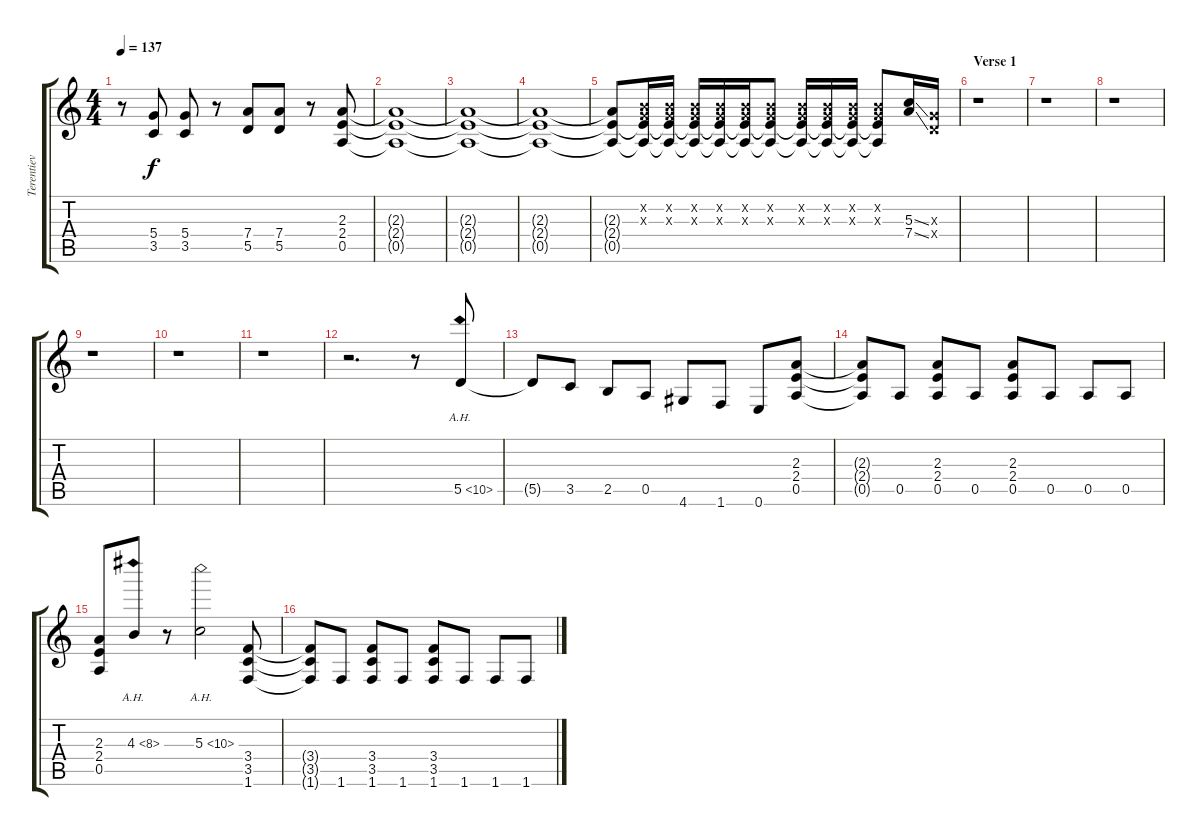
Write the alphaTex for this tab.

\track ("Terentiev" "Terentiev") {instrument overdrivenguitar}
\staff {score tabs}
\tuning (E4 B3 G3 D3 A2 E2) {hide}
\ts (4 4)
\tempo 137
\clef g2
\ks c
r.8{dy f} (5.4 3.5).8 (5.4 3.5).8 r.8 (7.4 5.5).8 (7.4 5.5).8 r.8 (2.3 2.4 0.5).8 |
(2.3{t} 2.4{t} 0.5{t}).1 |
(2.3{t} 2.4{t} 0.5{t}).1 |
(2.3{t} 2.4{t} 0.5{t}).1 |
(2.3{t} 2.4{t} 0.5{t}).8 (0.2{x} 0.3{x} 2.4{t} 0.5{t}).16 (0.2{x} 0.3{x} 2.4{t} 0.5{t}).16 (0.2{x} 0.3{x} 2.4{t} 0.5{t}).16 (0.2{x} 0.3{x} 2.4{t} 0.5{t}).16 (0.2{x} 0.3{x} 2.4{t} 0.5{t}).16 (0.2{x} 0.3{x} 2.4{t} 0.5{t}).8 (0.2{x} 0.3{x} 2.4{t} 0.5{t}).16 (0.2{x} 0.3{x} 2.4{t} 0.5{t}).16 (0.2{x} 0.3{x} 2.4{t} 0.5{t}).16 (0.2{x} 0.3{x} 2.4{t} 0.5{t}).8 (5.3{ss} 7.4{ss}).16 (0.3{x} 0.4{x}).16 |
\section ("" "Verse 1")
r.1 |
r.1 |
r.1 |
r.1 |
r.1 |
r.1 |
r.2{d} r.8 5.5{ah 5}.8 |
5.5{t}.8 3.5.8 2.5.8 0.5.8 4.6.8 1.6.8 0.6.8 (2.3 2.4 0.5).8 |
(2.3{t} 2.4{t} 0.5{t}).8 0.5.8 (2.3 2.4 0.5).8 0.5.8 (2.3 2.4 0.5).8 0.5.8 0.5.8 0.5.8 |
(2.3 2.4 0.5).8 4.3{ah 4}.8 r.8 5.3{ah 5}.2 (3.4 3.5 1.6).8 |
(3.4{t} 3.5{t} 1.6{t}).8 1.6.8 (3.4 3.5 1.6).8 1.6.8 (3.4 3.5 1.6).8 1.6.8 1.6.8 1.6.8
